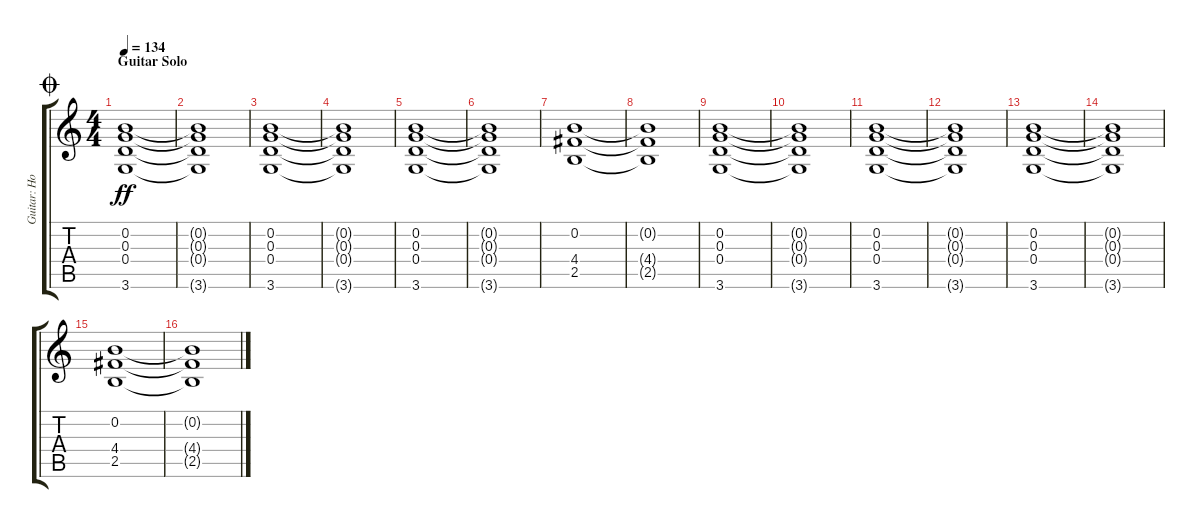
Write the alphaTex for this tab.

\track ("Guitar: Howard" "Guitar: Ho") {instrument overdrivenguitar}
\staff {score tabs}
\tuning (E4 B3 G3 D3 A2 E2) {hide}
\ts (4 4)
\section ("" "Guitar Solo")
\jump coda
\tempo 134
\clef g2
\ks c
(0.2 0.3 0.4 3.6).1{dy ff} |
(0.2{t} 0.3{t} 0.4{t} 3.6{t}).1 |
(0.2 0.3 0.4 3.6).1 |
(0.2{t} 0.3{t} 0.4{t} 3.6{t}).1 |
(0.2 0.3 0.4 3.6).1 |
(0.2{t} 0.3{t} 0.4{t} 3.6{t}).1 |
(0.2 4.4 2.5).1 |
(0.2{t} 4.4{t} 2.5{t}).1 |
(0.2 0.3 0.4 3.6).1{volume 8} |
(0.2{t} 0.3{t} 0.4{t} 3.6{t}).1 |
(0.2 0.3 0.4 3.6).1 |
(0.2{t} 0.3{t} 0.4{t} 3.6{t}).1 |
(0.2 0.3 0.4 3.6).1 |
(0.2{t} 0.3{t} 0.4{t} 3.6{t}).1 |
(0.2 4.4 2.5).1 |
(0.2{t} 4.4{t} 2.5{t}).1
